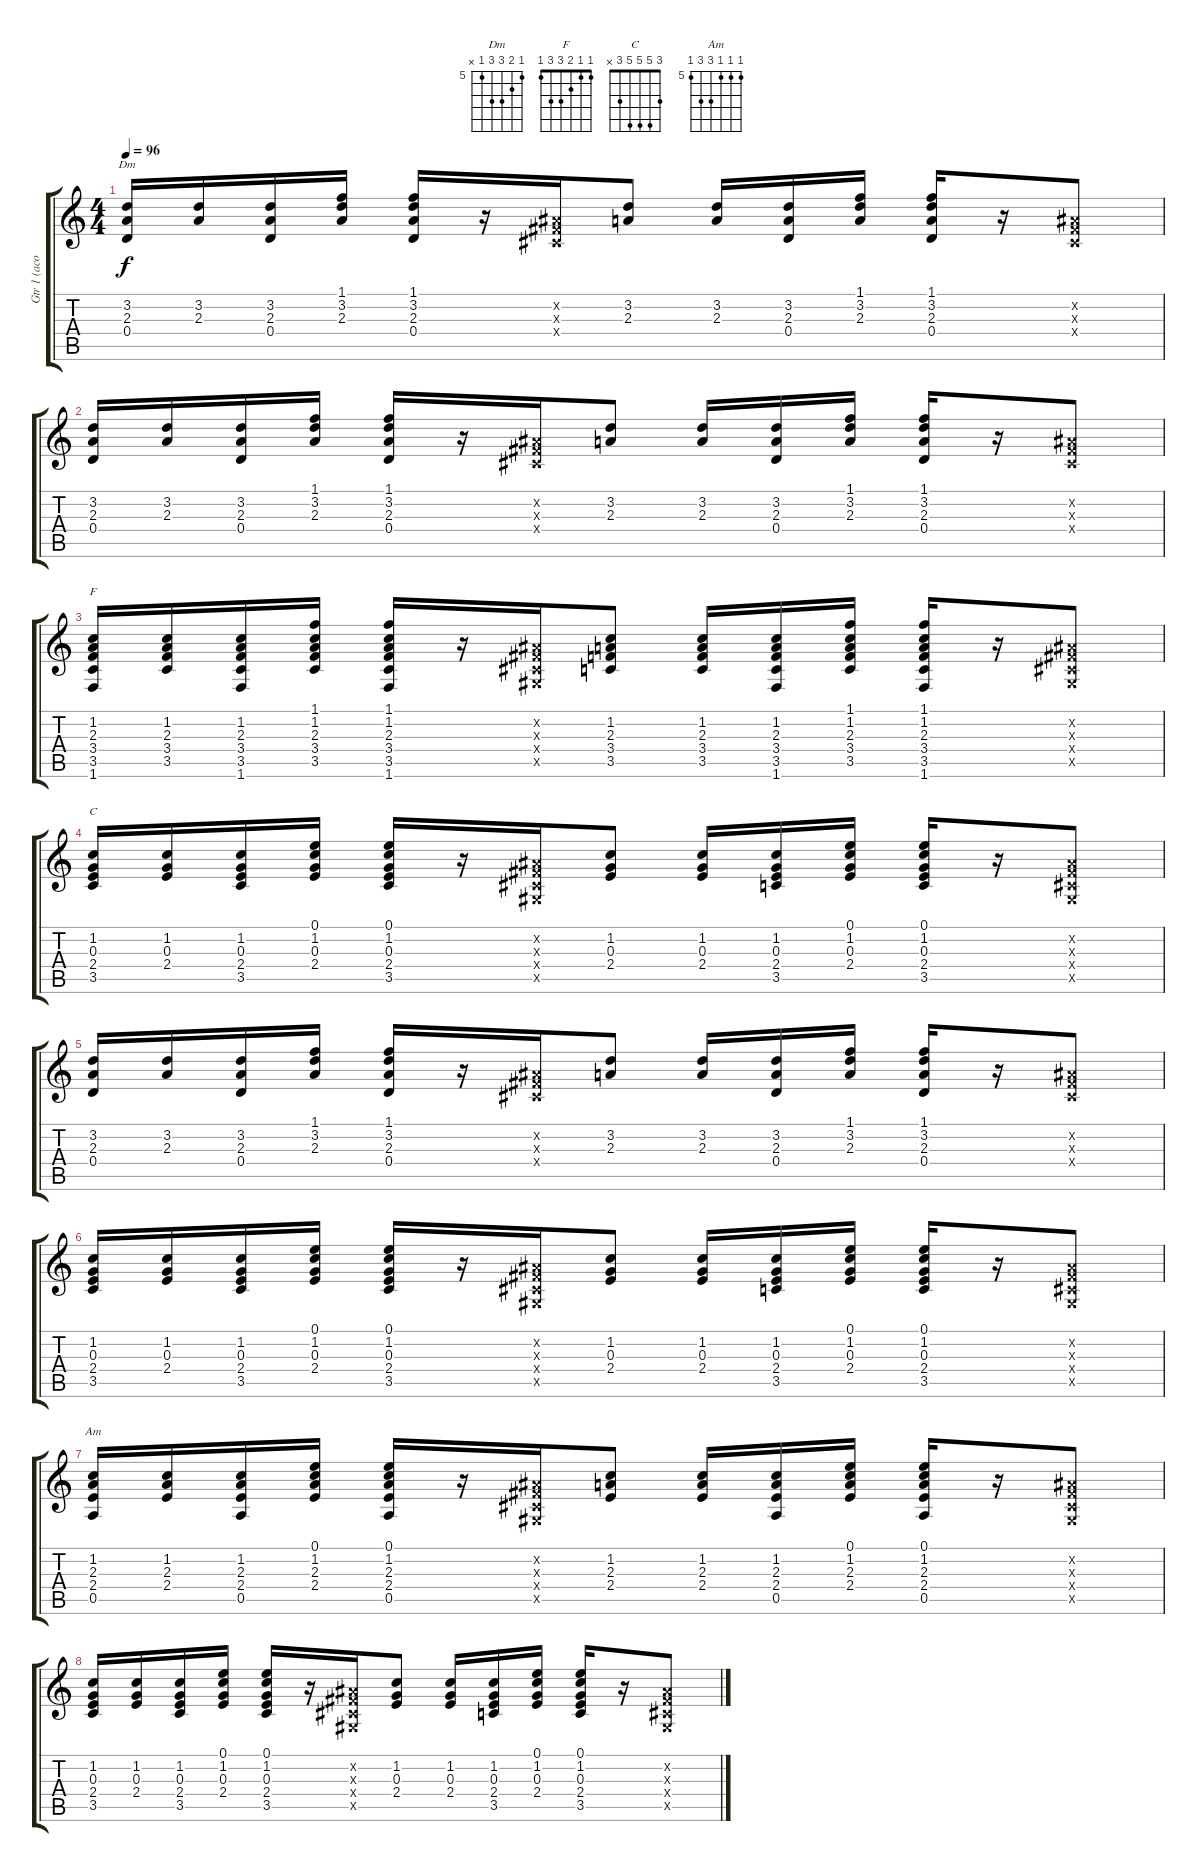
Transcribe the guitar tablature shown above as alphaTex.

\track ("Gtr 1 (acoustique)" "Gtr 1 (aco") {instrument acousticguitarsteel}
\staff {score tabs}
\tuning (E4 B3 G3 D3 A2 E2) {hide}
\chord ("Dm" 5 6 7 7 5 x) {firstfret 5}
\chord ("F" 1 1 2 3 3 1)
\chord ("C" 3 5 5 5 3 x)
\chord ("Am" 5 5 5 7 7 5) {firstfret 5}
\ts (4 4)
\tempo 96
\clef g2
\ks c
(3.2 2.3 0.4).16{ch "Dm" dy f} (3.2 2.3).16 (3.2 2.3 0.4).16 (1.1 3.2 2.3).16 (1.1 3.2 2.3 0.4).16 r.16 (-1.2{x} -1.3{x} -1.4{x}).16 (3.2 2.3).8 (3.2 2.3).16 (3.2 2.3 0.4).16 (1.1 3.2 2.3).16 (1.1 3.2 2.3 0.4).16 r.16 (-1.2{x} -1.3{x} -1.4{x}).8 |
(3.2 2.3 0.4).16 (3.2 2.3).16 (3.2 2.3 0.4).16 (1.1 3.2 2.3).16 (1.1 3.2 2.3 0.4).16 r.16 (-1.2{x} -1.3{x} -1.4{x}).16 (3.2 2.3).8 (3.2 2.3).16 (3.2 2.3 0.4).16 (1.1 3.2 2.3).16 (1.1 3.2 2.3 0.4).16 r.16 (-1.2{x} -1.3{x} -1.4{x}).8 |
(1.2 2.3 3.4 3.5 1.6).16{ch "F"} (1.2 2.3 3.4 3.5).16 (1.2 2.3 3.4 3.5 1.6).16 (1.1 1.2 2.3 3.4 3.5).16 (1.1 1.2 2.3 3.4 3.5 1.6).16 r.16 (-1.2{x} -1.3{x} -1.4{x} -1.5{x}).16 (1.2 2.3 3.4 3.5).8 (1.2 2.3 3.4 3.5).16 (1.2 2.3 3.4 3.5 1.6).16 (1.1 1.2 2.3 3.4 3.5).16 (1.1 1.2 2.3 3.4 3.5 1.6).16 r.16 (-1.2{x} -1.3{x} -1.4{x} -1.5{x}).8 |
(1.2 0.3 2.4 3.5).16{ch "C"} (1.2 0.3 2.4).16 (1.2 0.3 2.4 3.5).16 (0.1 1.2 0.3 2.4).16 (0.1 1.2 0.3 2.4 3.5).16 r.16 (-1.2{x} -1.3{x} -1.4{x} -1.5{x}).16 (1.2 0.3 2.4).8 (1.2 0.3 2.4).16 (1.2 0.3 2.4 3.5).16 (0.1 1.2 0.3 2.4).16 (0.1 1.2 0.3 2.4 3.5).16 r.16 (-1.2{x} -1.3{x} -1.4{x} -1.5{x}).8 |
(3.2 2.3 0.4).16 (3.2 2.3).16 (3.2 2.3 0.4).16 (1.1 3.2 2.3).16 (1.1 3.2 2.3 0.4).16 r.16 (-1.2{x} -1.3{x} -1.4{x}).16 (3.2 2.3).8 (3.2 2.3).16 (3.2 2.3 0.4).16 (1.1 3.2 2.3).16 (1.1 3.2 2.3 0.4).16 r.16 (-1.2{x} -1.3{x} -1.4{x}).8 |
(1.2 0.3 2.4 3.5).16 (1.2 0.3 2.4).16 (1.2 0.3 2.4 3.5).16 (0.1 1.2 0.3 2.4).16 (0.1 1.2 0.3 2.4 3.5).16 r.16 (-1.2{x} -1.3{x} -1.4{x} -1.5{x}).16 (1.2 0.3 2.4).8 (1.2 0.3 2.4).16 (1.2 0.3 2.4 3.5).16 (0.1 1.2 0.3 2.4).16 (0.1 1.2 0.3 2.4 3.5).16 r.16 (-1.2{x} -1.3{x} -1.4{x} -1.5{x}).8 |
(1.2 2.3 2.4 0.5).16{ch "Am"} (1.2 2.3 2.4).16 (1.2 2.3 2.4 0.5).16 (0.1 1.2 2.3 2.4).16 (0.1 1.2 2.3 2.4 0.5).16 r.16 (-1.2{x} -1.3{x} -1.4{x} -1.5{x}).16 (1.2 2.3 2.4).8 (1.2 2.3 2.4).16 (1.2 2.3 2.4 0.5).16 (0.1 1.2 2.3 2.4).16 (0.1 1.2 2.3 2.4 0.5).16 r.16 (-1.2{x} -1.3{x} -1.4{x} -1.5{x}).8 |
(1.2 0.3 2.4 3.5).16 (1.2 0.3 2.4).16 (1.2 0.3 2.4 3.5).16 (0.1 1.2 0.3 2.4).16 (0.1 1.2 0.3 2.4 3.5).16 r.16 (-1.2{x} -1.3{x} -1.4{x} -1.5{x}).16 (1.2 0.3 2.4).8 (1.2 0.3 2.4).16 (1.2 0.3 2.4 3.5).16 (0.1 1.2 0.3 2.4).16 (0.1 1.2 0.3 2.4 3.5).16 r.16 (-1.2{x} -1.3{x} -1.4{x} -1.5{x}).8
